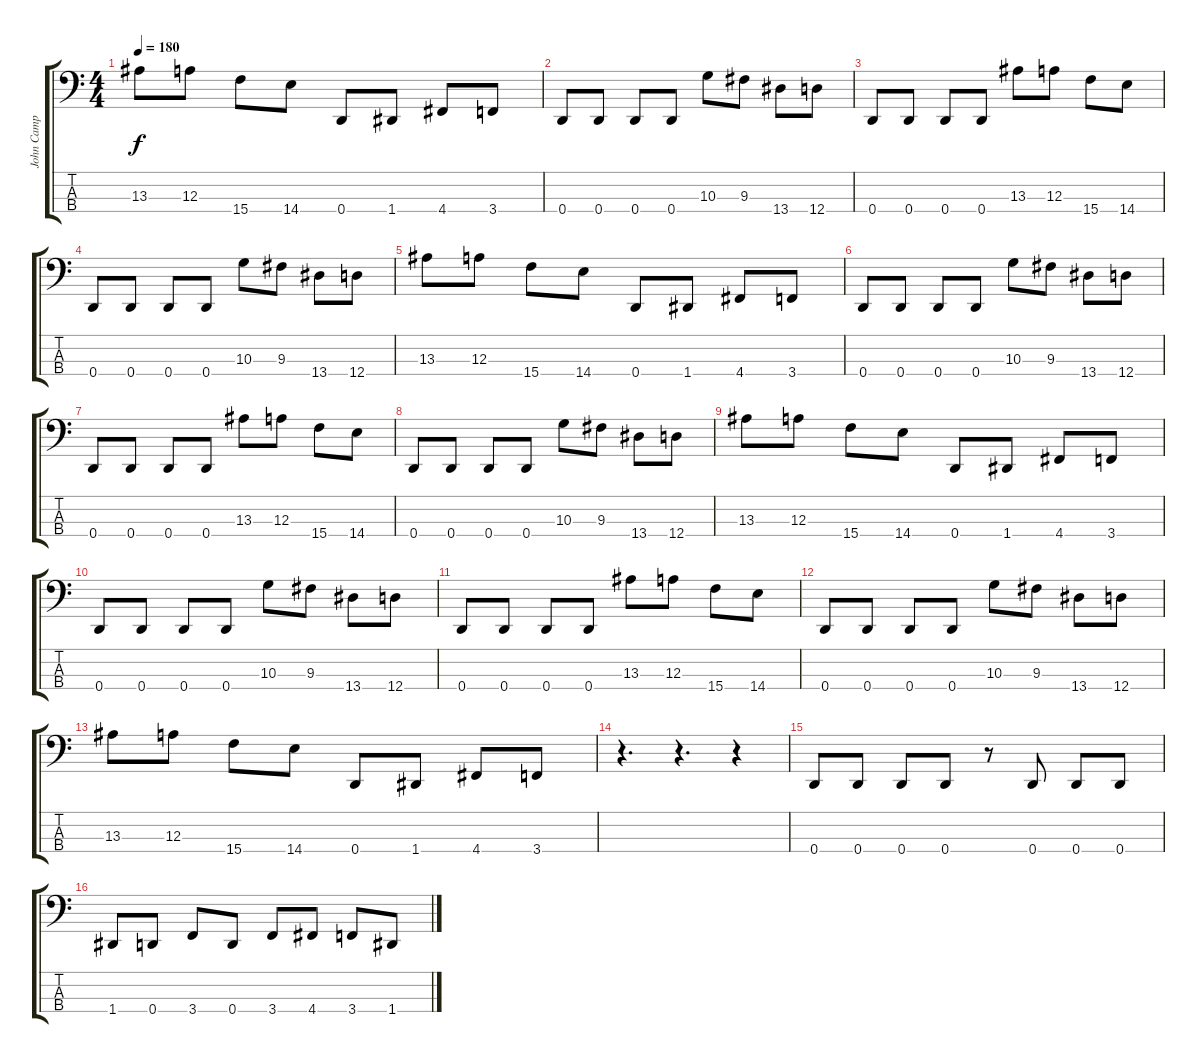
\track ("John Camp Bell" "John Camp ") {instrument electricbasspick}
\staff {score tabs}
\tuning (G2 D2 A1 D1) {hide}
\ts (4 4)
\tempo 180
\clef f4
\ks c
13.3.8{dy f} 12.3.8 15.4.8 14.4.8 0.4.8 1.4.8 4.4.8 3.4.8 |
0.4.8 0.4.8 0.4.8 0.4.8 10.3.8 9.3.8 13.4.8 12.4.8 |
0.4.8 0.4.8 0.4.8 0.4.8 13.3.8 12.3.8 15.4.8 14.4.8 |
0.4.8 0.4.8 0.4.8 0.4.8 10.3.8 9.3.8 13.4.8 12.4.8 |
13.3.8 12.3.8 15.4.8 14.4.8 0.4.8 1.4.8 4.4.8 3.4.8 |
\section ("" "")
0.4.8 0.4.8 0.4.8 0.4.8 10.3.8 9.3.8 13.4.8 12.4.8 |
0.4.8 0.4.8 0.4.8 0.4.8 13.3.8 12.3.8 15.4.8 14.4.8 |
0.4.8 0.4.8 0.4.8 0.4.8 10.3.8 9.3.8 13.4.8 12.4.8 |
13.3.8 12.3.8 15.4.8 14.4.8 0.4.8 1.4.8 4.4.8 3.4.8 |
0.4.8 0.4.8 0.4.8 0.4.8 10.3.8 9.3.8 13.4.8 12.4.8 |
0.4.8 0.4.8 0.4.8 0.4.8 13.3.8 12.3.8 15.4.8 14.4.8 |
0.4.8 0.4.8 0.4.8 0.4.8 10.3.8 9.3.8 13.4.8 12.4.8 |
13.3.8 12.3.8 15.4.8 14.4.8 0.4.8 1.4.8 4.4.8 3.4.8 |
\section ("" "")
r.4{d} r.4{d} r.4 |
0.4.8 0.4.8 0.4.8 0.4.8 r.8 0.4.8 0.4.8 0.4.8 |
1.4.8 0.4.8 3.4.8 0.4.8 3.4.8 4.4.8 3.4.8 1.4.8
